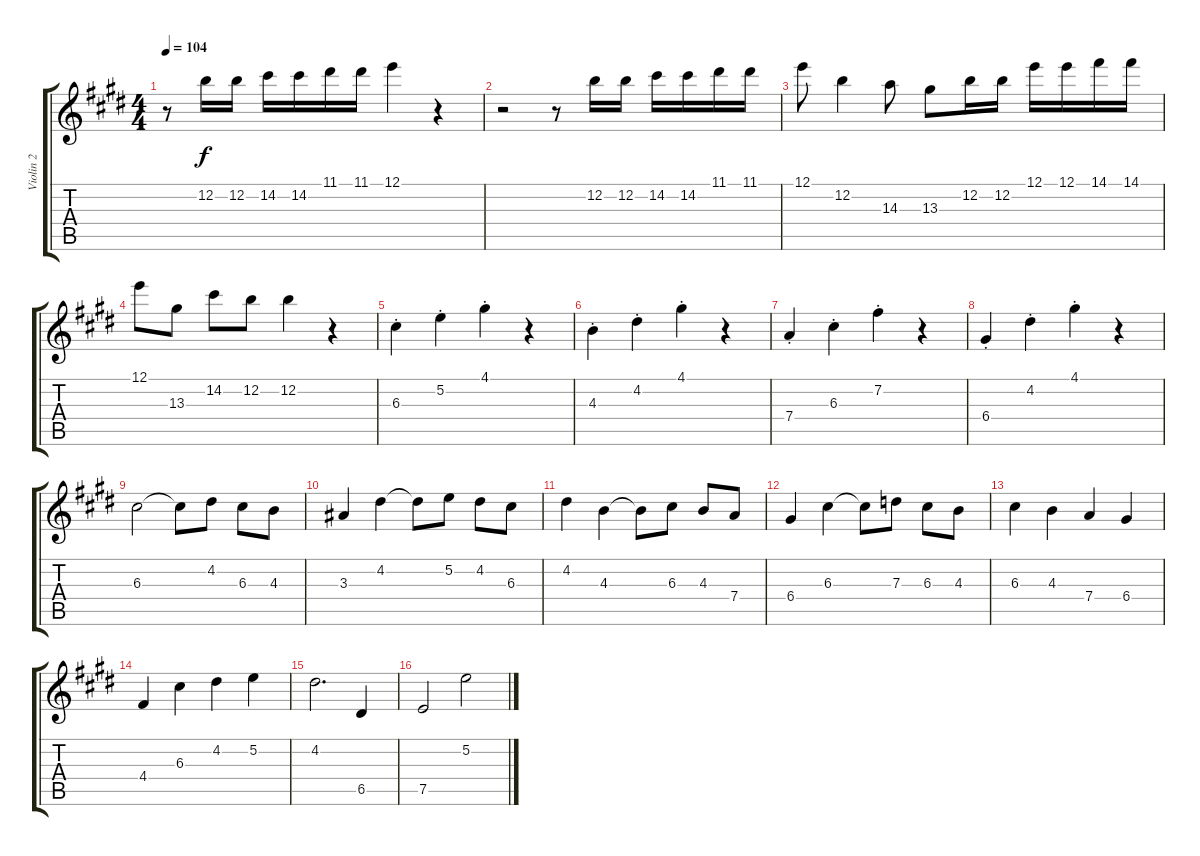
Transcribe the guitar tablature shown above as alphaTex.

\track ("Violin 2" "Violin 2") {instrument overdrivenguitar}
\staff {score tabs}
\tuning (E4 B3 G3 D3 A2 E2) {hide}
\ts (4 4)
\tempo 104
\clef g2
\ks e
r.8{dy f} 12.2.16 12.2.16 14.2.16 14.2.16 11.1.16 11.1.16 12.1.4 r.4 |
r.2 r.8 12.2.16 12.2.16 14.2.16 14.2.16 11.1.16 11.1.16 |
12.1.8 12.2.4 14.3.8 13.3.8 12.2.16 12.2.16 12.1.16 12.1.16 14.1.16 14.1.16 |
12.1.8 13.3.8 14.2.8 12.2.8 12.2.4 r.4 |
6.3{st}.4 5.2{st}.4 4.1{st}.4 r.4 |
4.3{st}.4 4.2{st}.4 4.1{st}.4 r.4 |
7.4{st}.4 6.3{st}.4 7.2{st}.4 r.4 |
6.4{st}.4 4.2{st}.4 4.1{st}.4 r.4 |
6.3.2 6.3{t}.8 4.2.8 6.3.8 4.3.8 |
3.3.4 4.2.4 4.2{t}.8 5.2.8 4.2.8 6.3.8 |
4.2.4 4.3.4 4.3{t}.8 6.3.8 4.3.8 7.4.8 |
6.4.4 6.3.4 6.3{t}.8 7.3.8 6.3.8 4.3.8 |
6.3.4 4.3.4 7.4.4 6.4.4 |
4.4.4 6.3.4 4.2.4 5.2.4 |
4.2.2{d} 6.5.4 |
7.5.2 5.2.2
